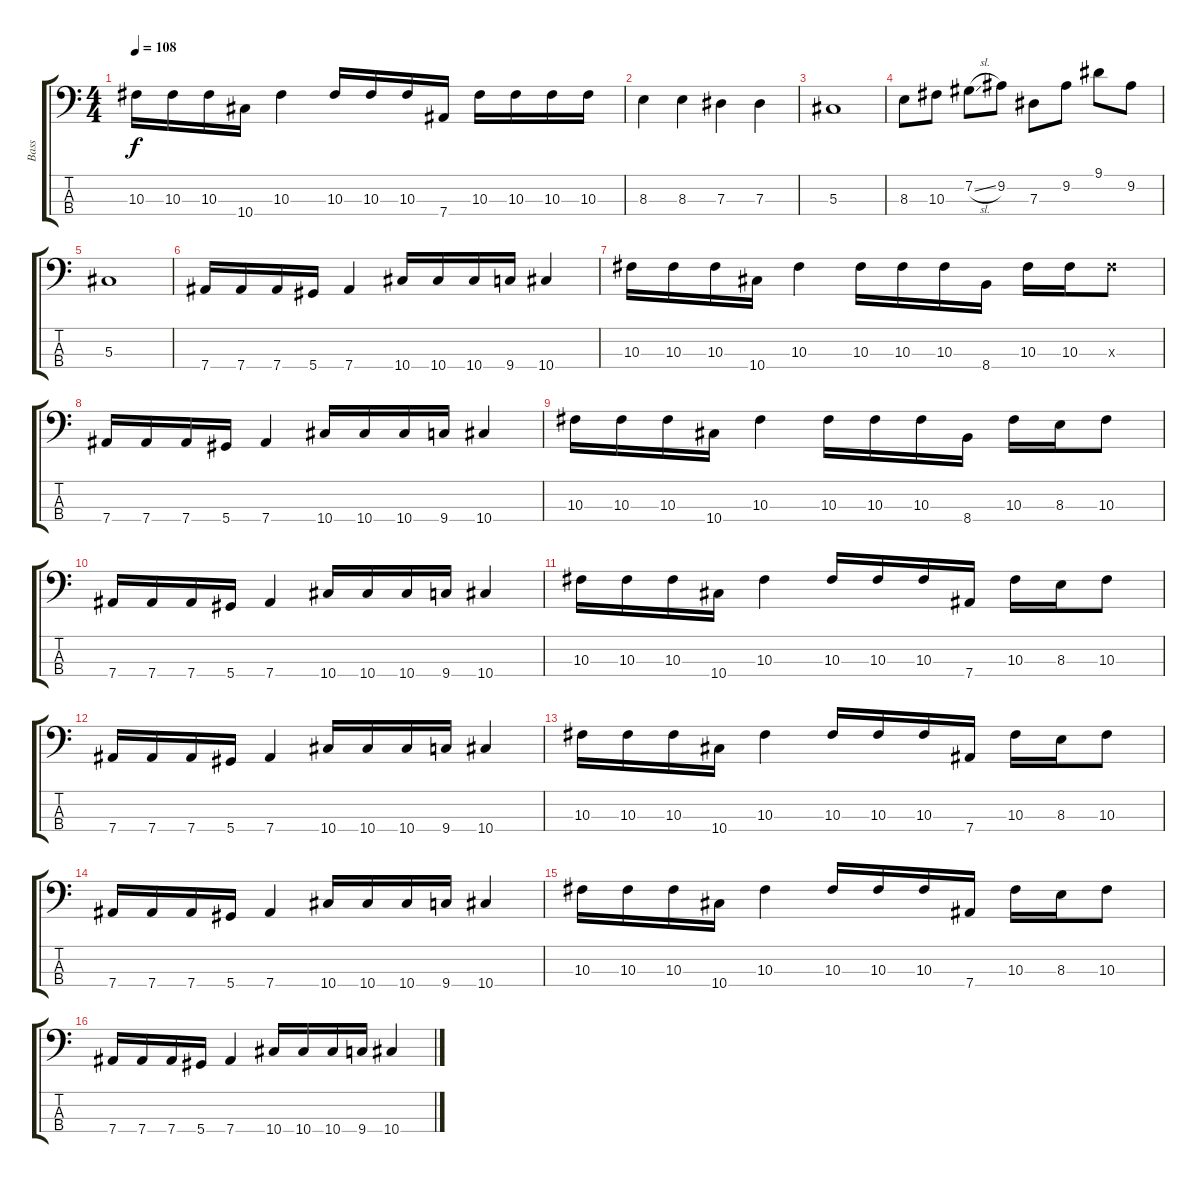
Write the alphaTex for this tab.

\track ("Bass" "Bass") {instrument electricbassfinger}
\staff {score tabs}
\tuning (Gb2 Db2 Ab1 Eb1) {hide}
\ts (4 4)
\tempo 108
\clef f4
\ks c
10.3.16{dy f} 10.3.16 10.3.16 10.4.16 10.3.4 10.3.16 10.3.16 10.3.16 7.4.16 10.3.16 10.3.16 10.3.16 10.3.16 |
8.3.4 8.3.4 7.3.4 7.3.4 |
5.3.1 |
8.3.8 10.3.8 7.2{sl}.8 9.2.8 7.3.8 9.2.8 9.1.8 9.2.8 |
5.3.1 |
7.4.16 7.4.16 7.4.16 5.4.16 7.4.4 10.4.16 10.4.16 10.4.16 9.4.16 10.4.4 |
10.3.16 10.3.16 10.3.16 10.4.16 10.3.4 10.3.16 10.3.16 10.3.16 8.4.16 10.3.16 10.3.16 10.3{x}.8 |
7.4.16 7.4.16 7.4.16 5.4.16 7.4.4 10.4.16 10.4.16 10.4.16 9.4.16 10.4.4 |
10.3.16 10.3.16 10.3.16 10.4.16 10.3.4 10.3.16 10.3.16 10.3.16 8.4.16 10.3.16 8.3.16 10.3.8 |
7.4.16 7.4.16 7.4.16 5.4.16 7.4.4 10.4.16 10.4.16 10.4.16 9.4.16 10.4.4 |
10.3.16 10.3.16 10.3.16 10.4.16 10.3.4 10.3.16 10.3.16 10.3.16 7.4.16 10.3.16 8.3.16 10.3.8 |
7.4.16 7.4.16 7.4.16 5.4.16 7.4.4 10.4.16 10.4.16 10.4.16 9.4.16 10.4.4 |
10.3.16 10.3.16 10.3.16 10.4.16 10.3.4 10.3.16 10.3.16 10.3.16 7.4.16 10.3.16 8.3.16 10.3.8 |
7.4.16 7.4.16 7.4.16 5.4.16 7.4.4 10.4.16 10.4.16 10.4.16 9.4.16 10.4.4 |
10.3.16 10.3.16 10.3.16 10.4.16 10.3.4 10.3.16 10.3.16 10.3.16 7.4.16 10.3.16 8.3.16 10.3.8 |
7.4.16 7.4.16 7.4.16 5.4.16 7.4.4 10.4.16 10.4.16 10.4.16 9.4.16 10.4.4
